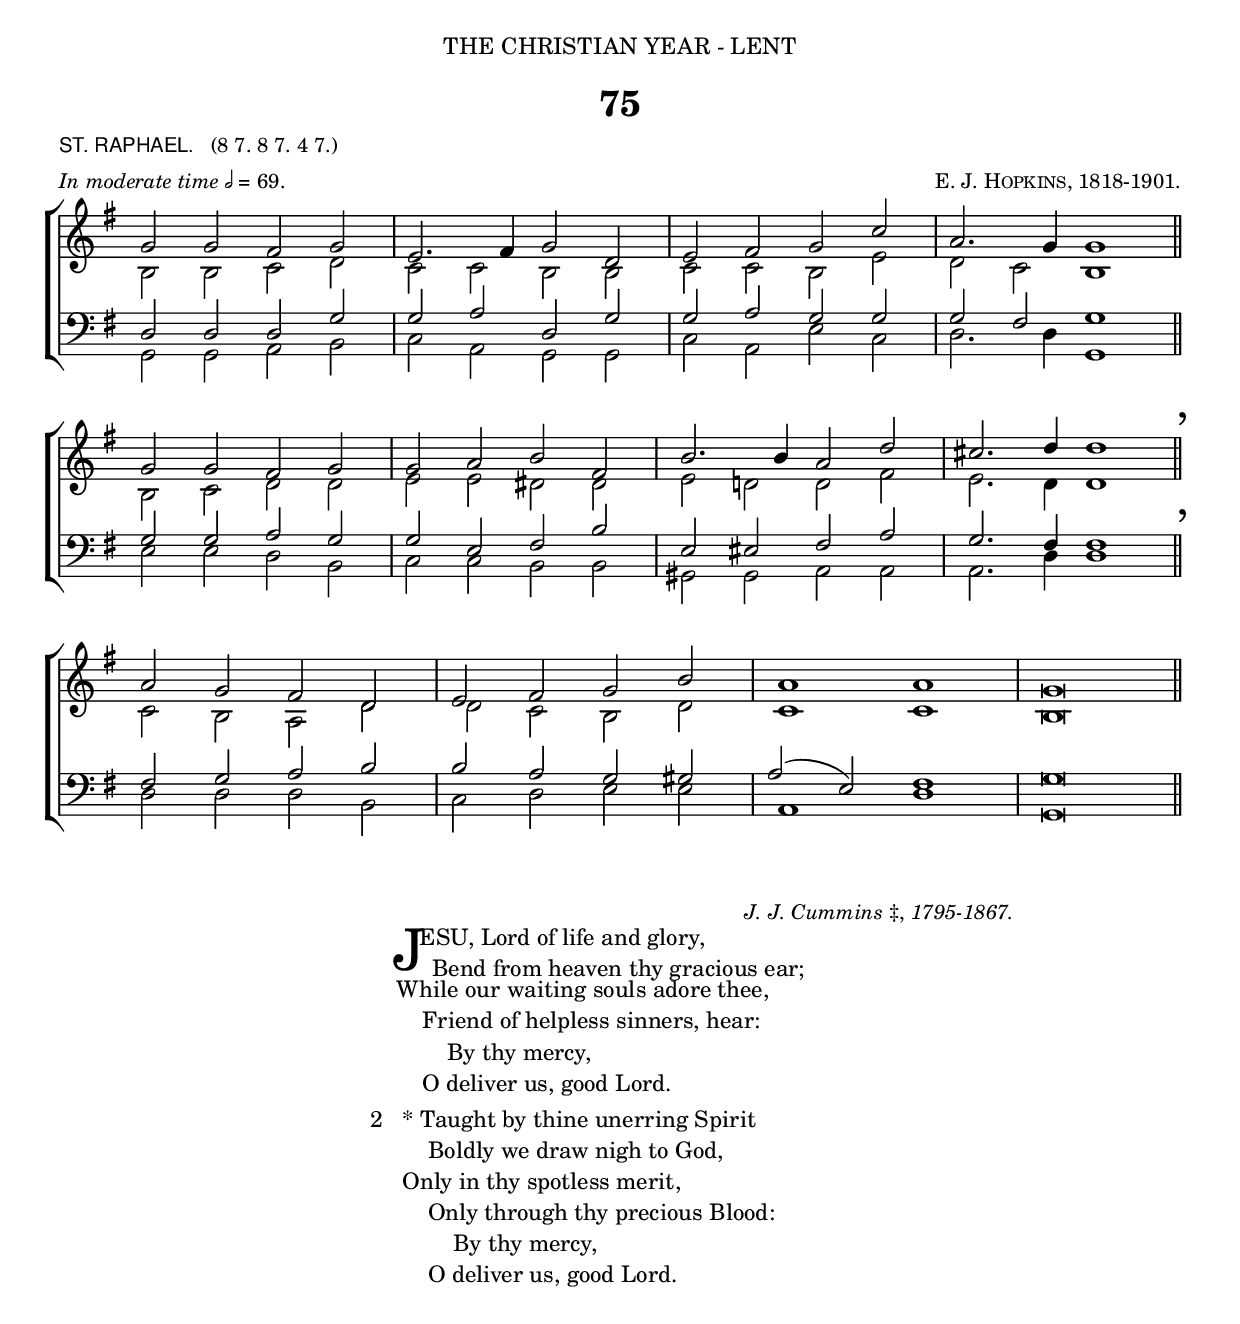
%%%138png
%%%Hymn 75 St. Raphael Jesu, Lord of life and glory
%%%Version 2

\version "2.10"

\header {
	dedication = \markup { \center-align { \line {  "THE CHRISTIAN YEAR - LENT" } 
					       \hspace #1
						} }	
  title = "75"
			       
  arranger = \markup { \small { \smallCaps "E. J. Hopkins, 1818-1901."} }
  poet = \markup { \small { \sans  "ST. RAPHAEL." \hspace #1 \roman { "(8 7. 8 7. 4 7.)"} } }
  meter = \markup { \small { \italic {In moderate time} \fontsize #-5 \general-align #Y #DOWN \note #"2" #1 = 69.} }
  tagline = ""
}

%%%%%%%%%%%%%%%%%%%%%%%%%% Macros
	      
%% generates the breathmarks
breathmark = {	
	      \override Score.RehearsalMark #'break-visibility = #begin-of-line-invisible 
	      \override Score.RehearsalMark #'Y-offset = #'4.0 
	      \override Score.RehearsalMark #'X-offset = #'-0.5
	      \mark \markup { \fontsize #4 ","}
}

%% pushes a notehead slightly to the right
push = \once \override NoteHead #'X-offset = #1 


%%%%%%%%%%%%%%%%%%%%%%%%%% End of Macro definitions	   
	      
%%% SATB voices

global = {
  \time 4/2
  \key g \major
  \set Staff.midiInstrument = "church organ"
}

soprano = \relative c' {
  g'2 g fis g | e2. fis4 g2 d | e fis g c | a2. g4 g1 \bar "||" \break
  g2 g fis g | g a b fis | b2. b4 a2 d2 | cis2. d4 d1 \breathmark \bar "||" \break
  a2 g fis d | e fis g b | \push a1 a1 | g\breve \bar "||"
}

alto = \relative c' {
  b2 b c d | c c b b | c c b e | d c b1 \bar "||"
  b2 c d d | e e dis dis | e d! d fis | e2. d4 d1 \bar "||"
  c2 b a d | d c b d | \push c1 c1 | b\breve \bar "||"
}

tenor = \relative c { \clef bass
  d2 d d g | g a d, g | g a g g | g fis g1 \bar "||"
  g2 g a g | g e fis b | e, eis fis a | g2. fis4 fis1 \bar "||"
  fis2 g a b | b a g gis |  a2( e) fis1 | g\breve \bar "||"
}

bass = \relative c { \clef bass
  g2 g a b | c a g g | c a e' c | d2. d4 g,1 \bar "||"
  e'2 e d b | c c b b | gis gis a a | a2. d4 d1 \bar "||"
  d2 d d b | c d e e | \push a,1 d1 | g,\breve \bar "||"
}

#(ly:set-option 'point-and-click #f)

\paper {
  #(set-paper-size "a4")
%  annotate-spacing = ##t
  print-page-number = ##f
  ragged-last-bottom = ##t
  ragged-bottom = ##t
}

\book{

%%% Score block	
	
\score{
\new ChoirStaff	
 <<

	\context Staff = upper << 
	\context Voice = sopranos { \voiceOne \global \soprano }
	\context Voice = altos    {\voiceTwo \global \alto }
	                      >>
	\context Staff = lower <<
	\context Voice = tenors { \voiceOne \global \tenor }
	\context Voice = basses { \voiceTwo \global \bass }
			        >> 
 >>
\layout {
		indent=0
%		\context { \Score timing = ##f }
		\context { \Score \remove "Bar_number_engraver" }
		\context { \Staff \remove "Time_signature_engraver" }
		\context { \Score \remove "Mark_engraver"  }
                \context { \Staff \consists "Mark_engraver"  }
	}

\midi { 
   \context { \Score tempoWholesPerMinute = #(ly:make-moment 69 2) }
       }	
} %%score bracket

%%% Lyrics titles

\markup { \small { \hspace #66 \italic "J. J. Cummins" "‡," \italic "1795-1867."} }

%%% Main block of lyrics

\markup { \hspace #30 %%add space as necc. to center the column
	      \column {  %%% a super column for the entire block of lyrics 
	              \column { %% verse 1 is a column of 2 lines  
	                  \line { \hspace #2.2 \column { \lower #2.4 \fontsize #8 "J" }   %%Drop Cap goes here
				  \hspace #-1.2    %% adjust this if other letters are too far from Drop Cap
				  \column  { \raise #0.0 "ESU, Lord of life and glory,"
			                                "  Bend from heaven thy gracious ear;" } }          
	                  \line {  \hspace #2.5  %%adjust hspace until this line left edge is flush with Drop Cap
				   \lower  #1.56  %%adjust this until the line spacing looks right
				   \column {   
					   "While our waiting souls adore thee,"
					   "    Friend of helpless sinners, hear:"
					   "        By thy mercy,"
					   "    O deliver us, good Lord."
			  		}}
			       
			           } %% finish verse 1	 
		  \hspace #1  % adds vertical spacing between verses  	
		  \line { "2  "
		    \column {	     
			    "* Taught by thine unerring Spirit"
			    "    Boldly we draw nigh to God,"
			    "Only in thy spotless merit,"
			    "    Only through thy precious Blood:"
			    "        By thy mercy,"
			    "    O deliver us, good Lord."
			}}
	      } %%% end super column			   
}	  
	

%%% fake score block to occupy space and force a pagebreak.  Can't think of a better way of doing this.
\score{
	{s4 }
\header { breakbefore = ##f piece = ##f opus = ##f tagline = ##f }
\layout{	
	\context { \Staff
		\remove Time_signature_engraver
		\remove Key_engraver
		\remove Clef_engraver
		\remove Staff_symbol_engraver
}}}

%%% second page
%%% continuation of  lyrics

\markup { \hspace #30   %%add space as necc. to center the column
          \column { 
		 \hspace #1  % adds vertical spacing between verses  	
		  \line { "3  "
		    \column {	     
			    "From the depth of nature's blindness,"
			    "    From the hardening power of sin,"
			    "From all malice and unkindness,"
			    "    From the pride that lurks within:"
			    "        By thy mercy,"
			    "    O deliver us, good Lord."
			}}
		\hspace #1  % adds vertical spacing between verses   
		\line { "4  "
		    \column {	     
			    "When temptation sorely presses,"
			    "    In the day of Satan's power,"
			    "In our times of deep distresses,"
			    "    In each dark and trying hour:"
			    "        By thy mercy,"
			    "    O deliver us, good Lord."
			}}
		\hspace #1  % adds vertical spacing between verses   
		\line { "5  "
		    \column {	     
			    "* In the weary hours of sickness,"
			    "    In the times of grief and pain,"
			    "When we feel our mortal weakness,"
			    "    When the creature's help is vain:"
			    "        By thy mercy,"
			    "    O deliver us, good Lord."
			}}		
		\hspace #1  % adds vertical spacing between verses   
		\line { "6  "
		    \column {	     
			    "In the solemn hour of dying,"
			    "    In the awful judgement day,"
			    "May our souls, on thee relying,"
			    "    Find thee still our rock and stay:"
			    "        By thy mercy,"
			    "    O deliver us, good Lord."
			}}
           	\hspace #1  % adds vertical spacing between verses  		  
           	\line { "7. "
		   \column {	     
			   "Jesu, may thy promised blessing"
			   "    Comfort to our souls afford;"
			   "May we now, thy love possessing,"
			   "    And at length our full reward,"
			   "        Ever praise thee,"
			   "    Thee, our ever-glorious Lord."
     			}}
	  }
}% lyric markup bracket

%%% Amen score block
\score{
  \new ChoirStaff
   <<
        \context Staff = upper \with { fontSize = #-3  \override StaffSymbol #'staff-space = #(magstep -2) }  
	                      << 
	\context Voice = "sopranos" { \relative c' { \clef treble \global \voiceOne g'1 g1 \bar "||" }}
	\context Voice = "altos"    { \relative c' {  \clef treble \global \voiceTwo c1 b1 \bar "||" }}
	                      >>
			      
	\context Lyrics \lyricsto "altos" { \override LyricText #'font-size = #-1 A -- men. }
	
	\context Staff = lower \with { fontSize = #-3  \override StaffSymbol #'staff-space = #(magstep -2) }  
	                       <<
	\context Voice = "tenors" { \relative c { \clef bass \global \voiceThree e1 d1 \bar "||" }}
	\context Voice = "basses" { \relative c { \clef bass \global \voiceFour  c1 g1 \bar "||" }}
			        >> 
  >>			      
\header { breakbefore = ##f piece = " " opus = " " }
\layout { 
	\context { \Score timing = ##f }
	ragged-right = ##t
	indent = 15\cm
	\context { \Staff \remove Time_signature_engraver }

       }

%%% Amen midi       
\midi { \context { \Score tempoWholesPerMinute = #(ly:make-moment 69 2) }}   
       
}  

} %%book bracket